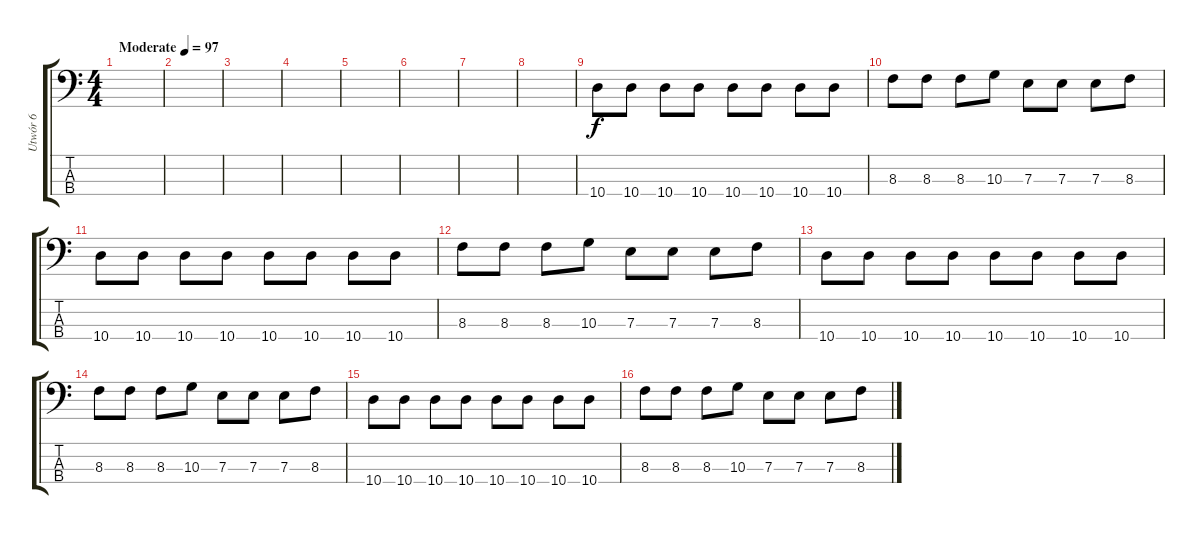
\track ("Utwór 6" "Utwór 6") {instrument electricbassfinger}
\staff {score tabs}
\tuning (G2 D2 A1 E1) {hide}
\ts (4 4)
\tempo (97 "Moderate")
\clef f4
\ks c
|
|
|
|
|
|
|
|
10.4.8 10.4.8 10.4.8 10.4.8 10.4.8 10.4.8 10.4.8 10.4.8 |
8.3.8 8.3.8 8.3.8 10.3.8 7.3.8 7.3.8 7.3.8 8.3.8 |
10.4.8 10.4.8 10.4.8 10.4.8 10.4.8 10.4.8 10.4.8 10.4.8 |
8.3.8 8.3.8 8.3.8 10.3.8 7.3.8 7.3.8 7.3.8 8.3.8 |
10.4.8 10.4.8 10.4.8 10.4.8 10.4.8 10.4.8 10.4.8 10.4.8 |
8.3.8 8.3.8 8.3.8 10.3.8 7.3.8 7.3.8 7.3.8 8.3.8 |
10.4.8 10.4.8 10.4.8 10.4.8 10.4.8 10.4.8 10.4.8 10.4.8 |
8.3.8 8.3.8 8.3.8 10.3.8 7.3.8 7.3.8 7.3.8 8.3.8
